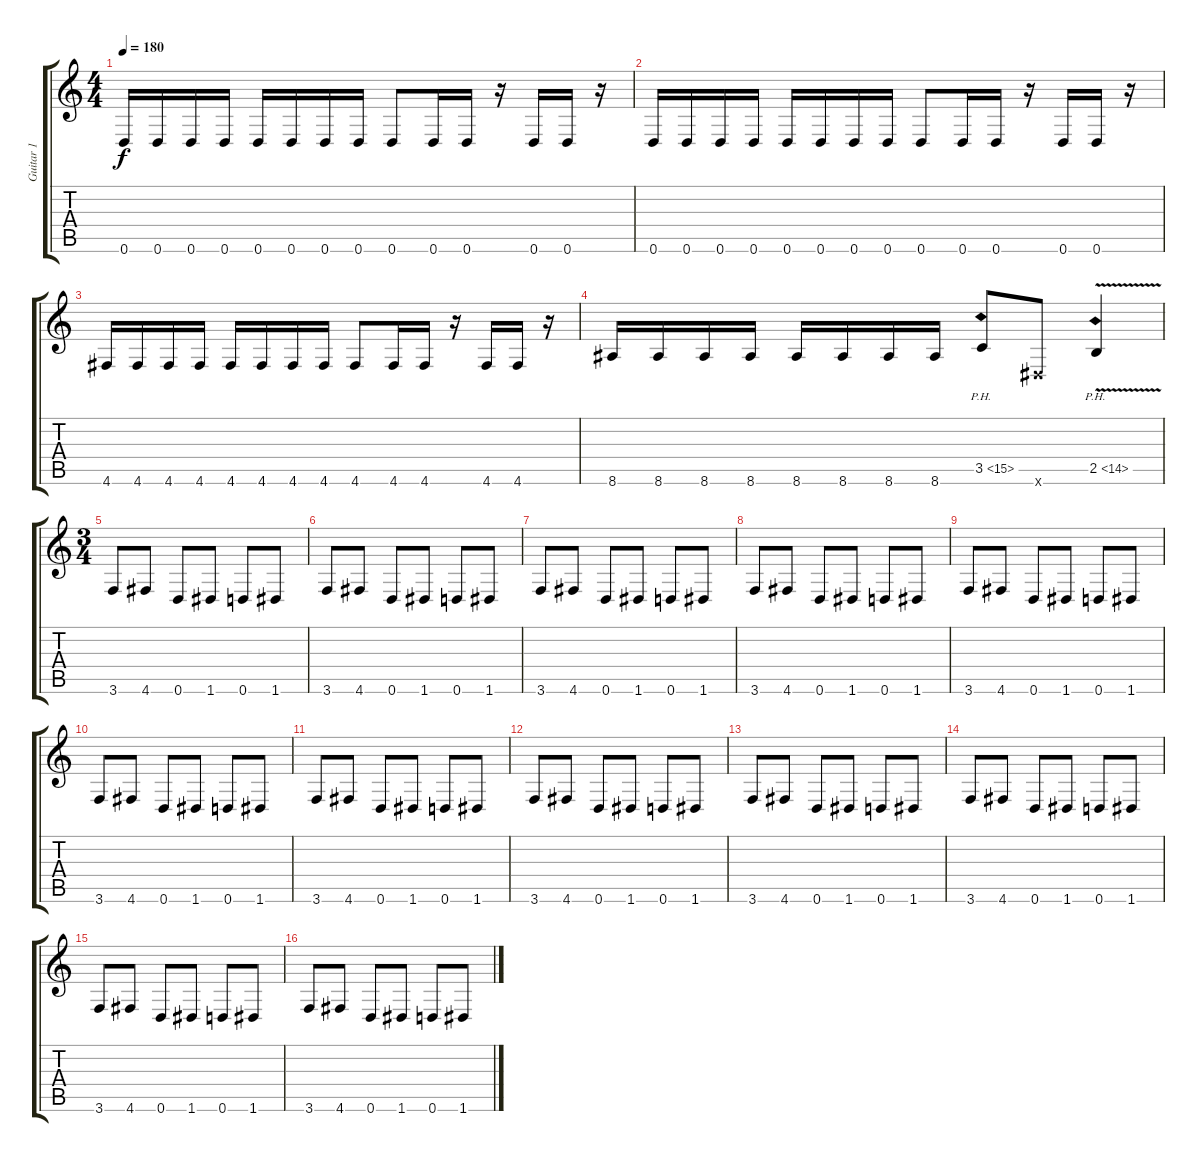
\track ("Guitar 1" "Guitar 1") {instrument distortionguitar}
\staff {score tabs}
\tuning (E4 B3 G3 D3 A2 D2) {hide}
\ts (4 4)
\tempo 180
\clef g2
\ks c
0.6.16{dy f} 0.6.16 0.6.16 0.6.16 0.6.16 0.6.16 0.6.16 0.6.16 0.6.8 0.6.16 0.6.16 r.16 0.6.16 0.6.16 r.16 |
0.6.16 0.6.16 0.6.16 0.6.16 0.6.16 0.6.16 0.6.16 0.6.16 0.6.8 0.6.16 0.6.16 r.16 0.6.16 0.6.16 r.16 |
4.6.16 4.6.16 4.6.16 4.6.16 4.6.16 4.6.16 4.6.16 4.6.16 4.6.8 4.6.16 4.6.16 r.16 4.6.16 4.6.16 r.16 |
8.6.16 8.6.16 8.6.16 8.6.16 8.6.16 8.6.16 8.6.16 8.6.16 3.5{ph 12}.8 1.6{x}.8 2.5{ph 12 v}.4 |
\ts (3 4)
3.6.8 4.6.8 0.6.8 1.6.8 0.6.8 1.6.8 |
3.6.8 4.6.8 0.6.8 1.6.8 0.6.8 1.6.8 |
3.6.8 4.6.8 0.6.8 1.6.8 0.6.8 1.6.8 |
3.6.8 4.6.8 0.6.8 1.6.8 0.6.8 1.6.8 |
3.6.8 4.6.8 0.6.8 1.6.8 0.6.8 1.6.8 |
3.6.8 4.6.8 0.6.8 1.6.8 0.6.8 1.6.8 |
3.6.8 4.6.8 0.6.8 1.6.8 0.6.8 1.6.8 |
3.6.8 4.6.8 0.6.8 1.6.8 0.6.8 1.6.8 |
3.6.8 4.6.8 0.6.8 1.6.8 0.6.8 1.6.8 |
3.6.8 4.6.8 0.6.8 1.6.8 0.6.8 1.6.8 |
3.6.8 4.6.8 0.6.8 1.6.8 0.6.8 1.6.8 |
3.6.8 4.6.8 0.6.8 1.6.8 0.6.8 1.6.8
